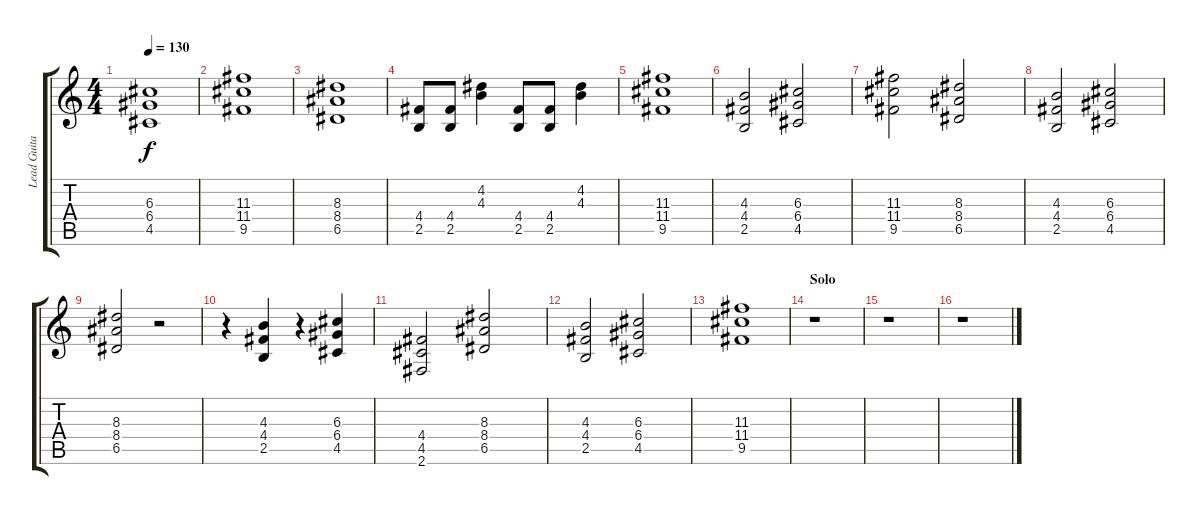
\track ("Lead Guitar" "Lead Guita") {instrument distortionguitar}
\staff {score tabs}
\tuning (E4 B3 G3 D3 A2 E2) {hide}
\ts (4 4)
\tempo 130
\clef g2
\ks c
(6.3 6.4 4.5).1{dy f} |
(11.3 11.4 9.5).1 |
(8.3 8.4 6.5).1 |
(4.4 2.5).8 (4.4 2.5).8 (4.2 4.3).4 (4.4 2.5).8 (4.4 2.5).8 (4.2 4.3).4 |
(11.3 11.4 9.5).1 |
(4.3 4.4 2.5).2 (6.3 6.4 4.5).2 |
(11.3 11.4 9.5).2 (8.3 8.4 6.5).2 |
(4.3 4.4 2.5).2 (6.3 6.4 4.5).2 |
(8.3 8.4 6.5).2 r.2 |
r.4 (4.3 4.4 2.5).4 r.4 (6.3 6.4 4.5).4 |
(4.4 4.5 2.6).2 (8.3 8.4 6.5).2 |
(4.3 4.4 2.5).2 (6.3 6.4 4.5).2 |
(11.3 11.4 9.5).1 |
\section ("" "Solo")
r.1 |
r.1 |
r.1
